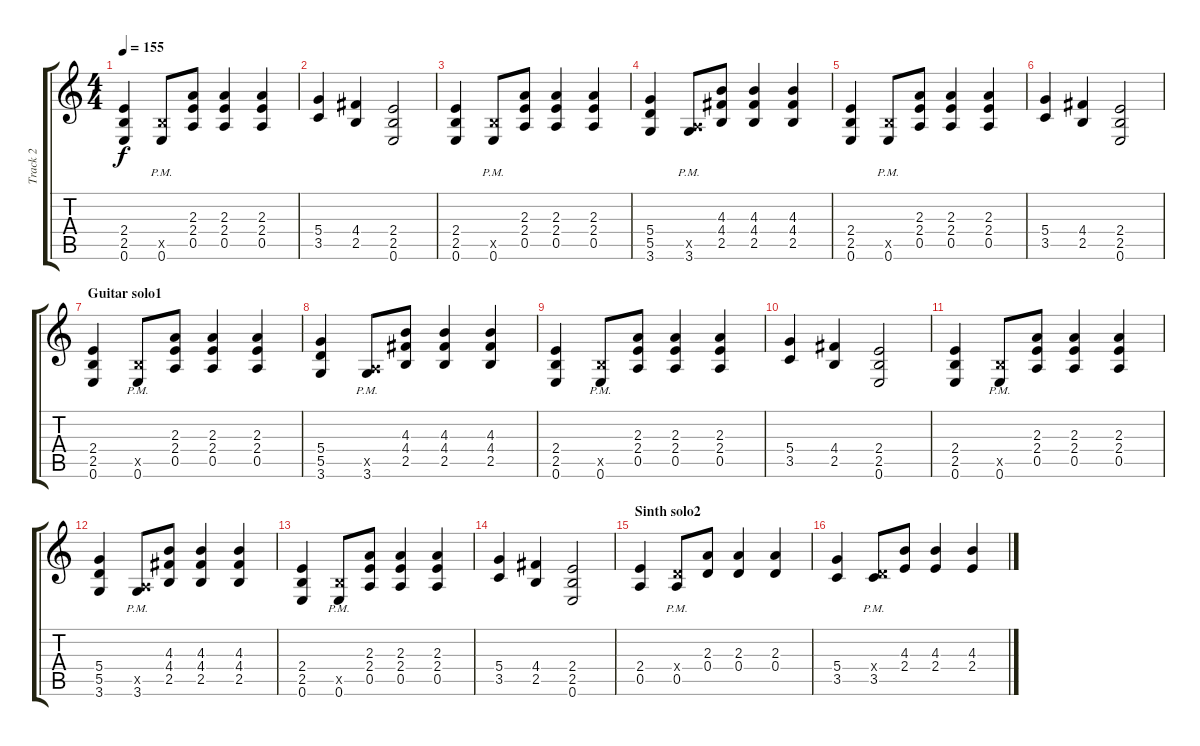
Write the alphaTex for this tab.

\track ("Track 2" "Track 2") {instrument distortionguitar}
\staff {score tabs}
\tuning (E4 B3 G3 D3 A2 E2) {hide}
\ts (4 4)
\tempo 155
\clef g2
\ks c
(2.4 2.5 0.6).4{dy f volume 10 instrument distortionguitar} (2.5{x} 0.6{pm}).8 (2.3 2.4 0.5).8 (2.3 2.4 0.5).4 (2.3 2.4 0.5).4 |
(5.4 3.5).4 (4.4 2.5).4 (2.4 2.5 0.6).2 |
\section ("" "")
(2.4 2.5 0.6).4{volume 10 instrument distortionguitar} (2.5{x} 0.6{pm}).8 (2.3 2.4 0.5).8 (2.3 2.4 0.5).4 (2.3 2.4 0.5).4 |
\section ("" "")
(5.4 5.5 3.6).4 (0.5{x} 3.6{pm}).8 (4.3 4.4 2.5).8 (4.3 4.4 2.5).4 (4.3 4.4 2.5).4 |
(2.4 2.5 0.6).4{volume 10 instrument distortionguitar} (2.5{x} 0.6{pm}).8 (2.3 2.4 0.5).8 (2.3 2.4 0.5).4 (2.3 2.4 0.5).4 |
(5.4 3.5).4 (4.4 2.5).4 (2.4 2.5 0.6).2 |
\section ("" "Guitar solo1")
(2.4 2.5 0.6).4{volume 10 instrument distortionguitar} (2.5{x} 0.6{pm}).8 (2.3 2.4 0.5).8 (2.3 2.4 0.5).4 (2.3 2.4 0.5).4 |
(5.4 5.5 3.6).4 (0.5{x} 3.6{pm}).8 (4.3 4.4 2.5).8 (4.3 4.4 2.5).4 (4.3 4.4 2.5).4 |
(2.4 2.5 0.6).4{volume 10 instrument distortionguitar} (2.5{x} 0.6{pm}).8 (2.3 2.4 0.5).8 (2.3 2.4 0.5).4 (2.3 2.4 0.5).4 |
(5.4 3.5).4 (4.4 2.5).4 (2.4 2.5 0.6).2 |
(2.4 2.5 0.6).4{volume 10 instrument distortionguitar} (2.5{x} 0.6{pm}).8 (2.3 2.4 0.5).8 (2.3 2.4 0.5).4 (2.3 2.4 0.5).4 |
(5.4 5.5 3.6).4 (0.5{x} 3.6{pm}).8 (4.3 4.4 2.5).8 (4.3 4.4 2.5).4 (4.3 4.4 2.5).4 |
(2.4 2.5 0.6).4{volume 10 instrument distortionguitar} (2.5{x} 0.6{pm}).8 (2.3 2.4 0.5).8 (2.3 2.4 0.5).4 (2.3 2.4 0.5).4 |
(5.4 3.5).4 (4.4 2.5).4 (2.4 2.5 0.6).2 |
\section ("" "Sinth solo2")
(2.4 0.5).4 (0.4{x} 0.5{pm}).8 (2.3 0.4).8 (2.3 0.4).4 (2.3 0.4).4 |
(5.4 3.5).4 (0.4{x} 3.5{pm}).8 (4.3 2.4).8 (4.3 2.4).4 (4.3 2.4).4
